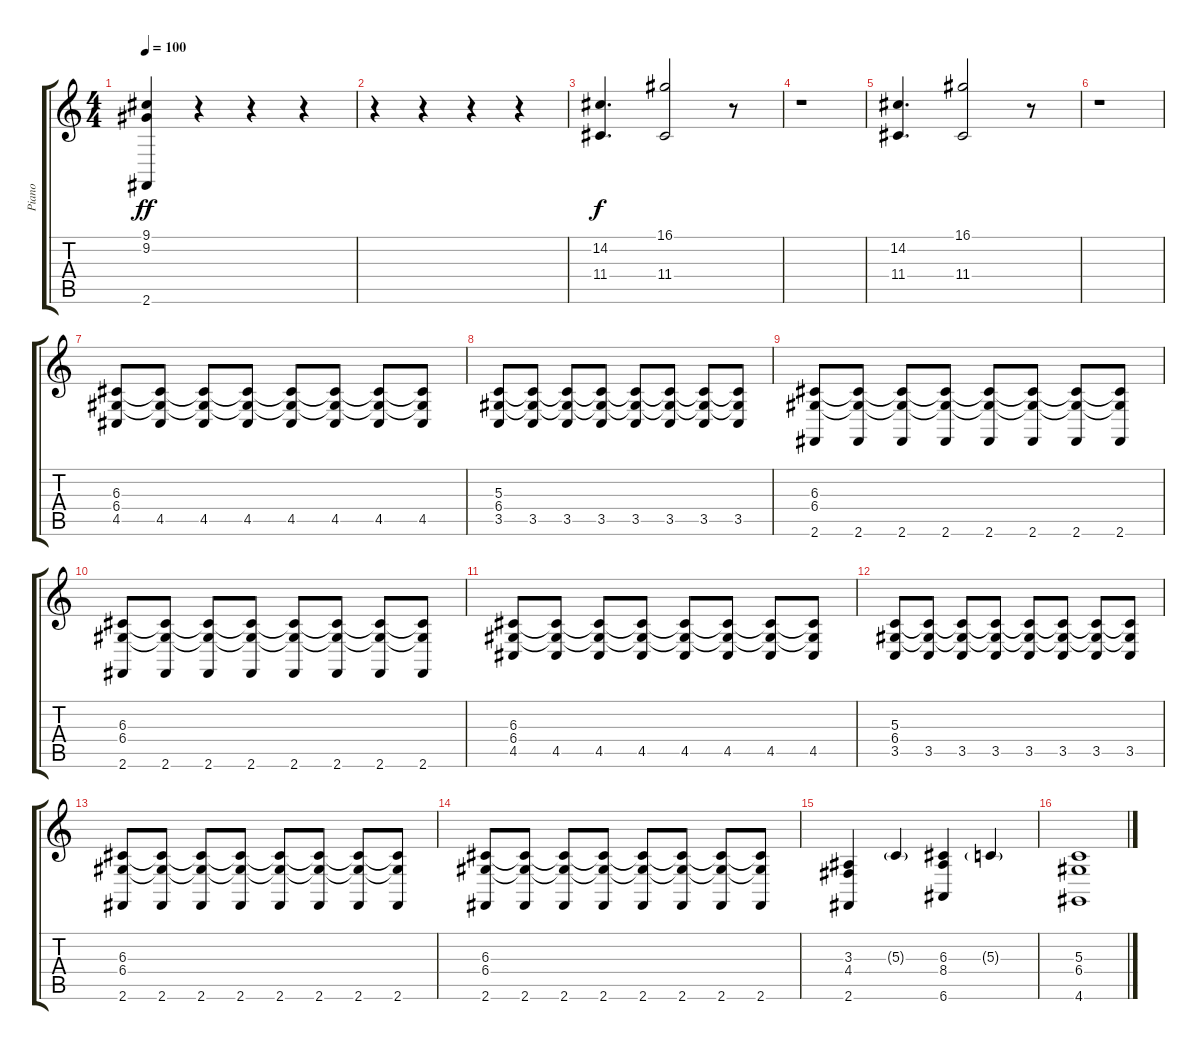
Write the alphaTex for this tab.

\track ("Piano" "Piano") {instrument brightacousticpiano}
\staff {score tabs}
\tuning (E4 B3 G3 D3 A2 E2) {hide}
\ts (4 4)
\tempo 100
\clef g2
\ks c
(9.1 9.2 2.6).4{dy ff} r.4 r.4 r.4 |
r.4 r.4 r.4 r.4 |
(14.2 11.4).4{d dy f} (16.1 11.4).2 r.8 |
r.1 |
(14.2 11.4).4{d} (16.1 11.4).2 r.8 |
r.1 |
(6.3 6.4 4.5).8 (6.3{t} 6.4{t} 4.5).8 (6.3{t} 6.4{t} 4.5).8 (6.3{t} 6.4{t} 4.5).8 (6.3{t} 6.4{t} 4.5).8 (6.3{t} 6.4{t} 4.5).8 (6.3{t} 6.4{t} 4.5).8 (6.3{t} 6.4{t} 4.5).8 |
(5.3 6.4 3.5).8 (5.3{t} 6.4{t} 3.5).8 (5.3{t} 6.4{t} 3.5).8 (5.3{t} 6.4{t} 3.5).8 (5.3{t} 6.4{t} 3.5).8 (5.3{t} 6.4{t} 3.5).8 (5.3{t} 6.4{t} 3.5).8 (5.3{t} 6.4{t} 3.5).8 |
(6.3 6.4 2.6).8 (6.3{t} 6.4{t} 2.6).8 (6.3{t} 6.4{t} 2.6).8 (6.3{t} 6.4{t} 2.6).8 (6.3{t} 6.4{t} 2.6).8 (6.3{t} 6.4{t} 2.6).8 (6.3{t} 6.4{t} 2.6).8 (6.3{t} 6.4{t} 2.6).8 |
(6.3 6.4 2.6).8 (6.3{t} 6.4{t} 2.6).8 (6.3{t} 6.4{t} 2.6).8 (6.3{t} 6.4{t} 2.6).8 (6.3{t} 6.4{t} 2.6).8 (6.3{t} 6.4{t} 2.6).8 (6.3{t} 6.4{t} 2.6).8 (6.3{t} 6.4{t} 2.6).8 |
(6.3 6.4 4.5).8 (6.3{t} 6.4{t} 4.5).8 (6.3{t} 6.4{t} 4.5).8 (6.3{t} 6.4{t} 4.5).8 (6.3{t} 6.4{t} 4.5).8 (6.3{t} 6.4{t} 4.5).8 (6.3{t} 6.4{t} 4.5).8 (6.3{t} 6.4{t} 4.5).8 |
(5.3 6.4 3.5).8 (5.3{t} 6.4{t} 3.5).8 (5.3{t} 6.4{t} 3.5).8 (5.3{t} 6.4{t} 3.5).8 (5.3{t} 6.4{t} 3.5).8 (5.3{t} 6.4{t} 3.5).8 (5.3{t} 6.4{t} 3.5).8 (5.3{t} 6.4{t} 3.5).8 |
(6.3 6.4 2.6).8 (6.3{t} 6.4{t} 2.6).8 (6.3{t} 6.4{t} 2.6).8 (6.3{t} 6.4{t} 2.6).8 (6.3{t} 6.4{t} 2.6).8 (6.3{t} 6.4{t} 2.6).8 (6.3{t} 6.4{t} 2.6).8 (6.3{t} 6.4{t} 2.6).8 |
(6.3 6.4 2.6).8 (6.3{t} 6.4{t} 2.6).8 (6.3{t} 6.4{t} 2.6).8 (6.3{t} 6.4{t} 2.6).8 (6.3{t} 6.4{t} 2.6).8 (6.3{t} 6.4{t} 2.6).8 (6.3{t} 6.4{t} 2.6).8 (6.3{t} 6.4{t} 2.6).8 |
(3.3 4.4 2.6).4 5.3{g}.4 (6.3 8.4 6.6).4 5.3{g}.4 |
(5.3 6.4 4.6).1
